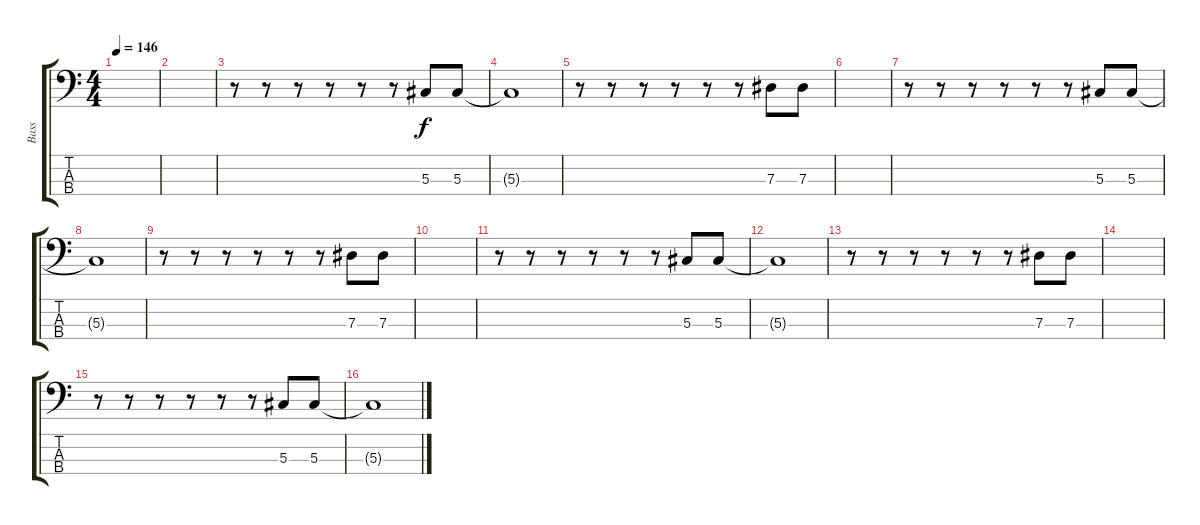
\track ("Bass" "Bass") {instrument electricbassfinger}
\staff {score tabs}
\tuning (Gb2 Db2 Ab1 Eb1) {hide}
\ts (4 4)
\tempo 146
\clef f4
\ks c
|
|
r.8 r.8 r.8 r.8 r.8 r.8 5.3.8 5.3.8 |
5.3{t}.1 |
r.8 r.8 r.8 r.8 r.8 r.8 7.3.8 7.3.8 |
|
r.8 r.8 r.8 r.8 r.8 r.8 5.3.8 5.3.8 |
5.3{t}.1 |
r.8 r.8 r.8 r.8 r.8 r.8 7.3.8 7.3.8 |
|
r.8 r.8 r.8 r.8 r.8 r.8 5.3.8 5.3.8 |
5.3{t}.1 |
r.8 r.8 r.8 r.8 r.8 r.8 7.3.8 7.3.8 |
|
r.8 r.8 r.8 r.8 r.8 r.8 5.3.8 5.3.8 |
5.3{t}.1
